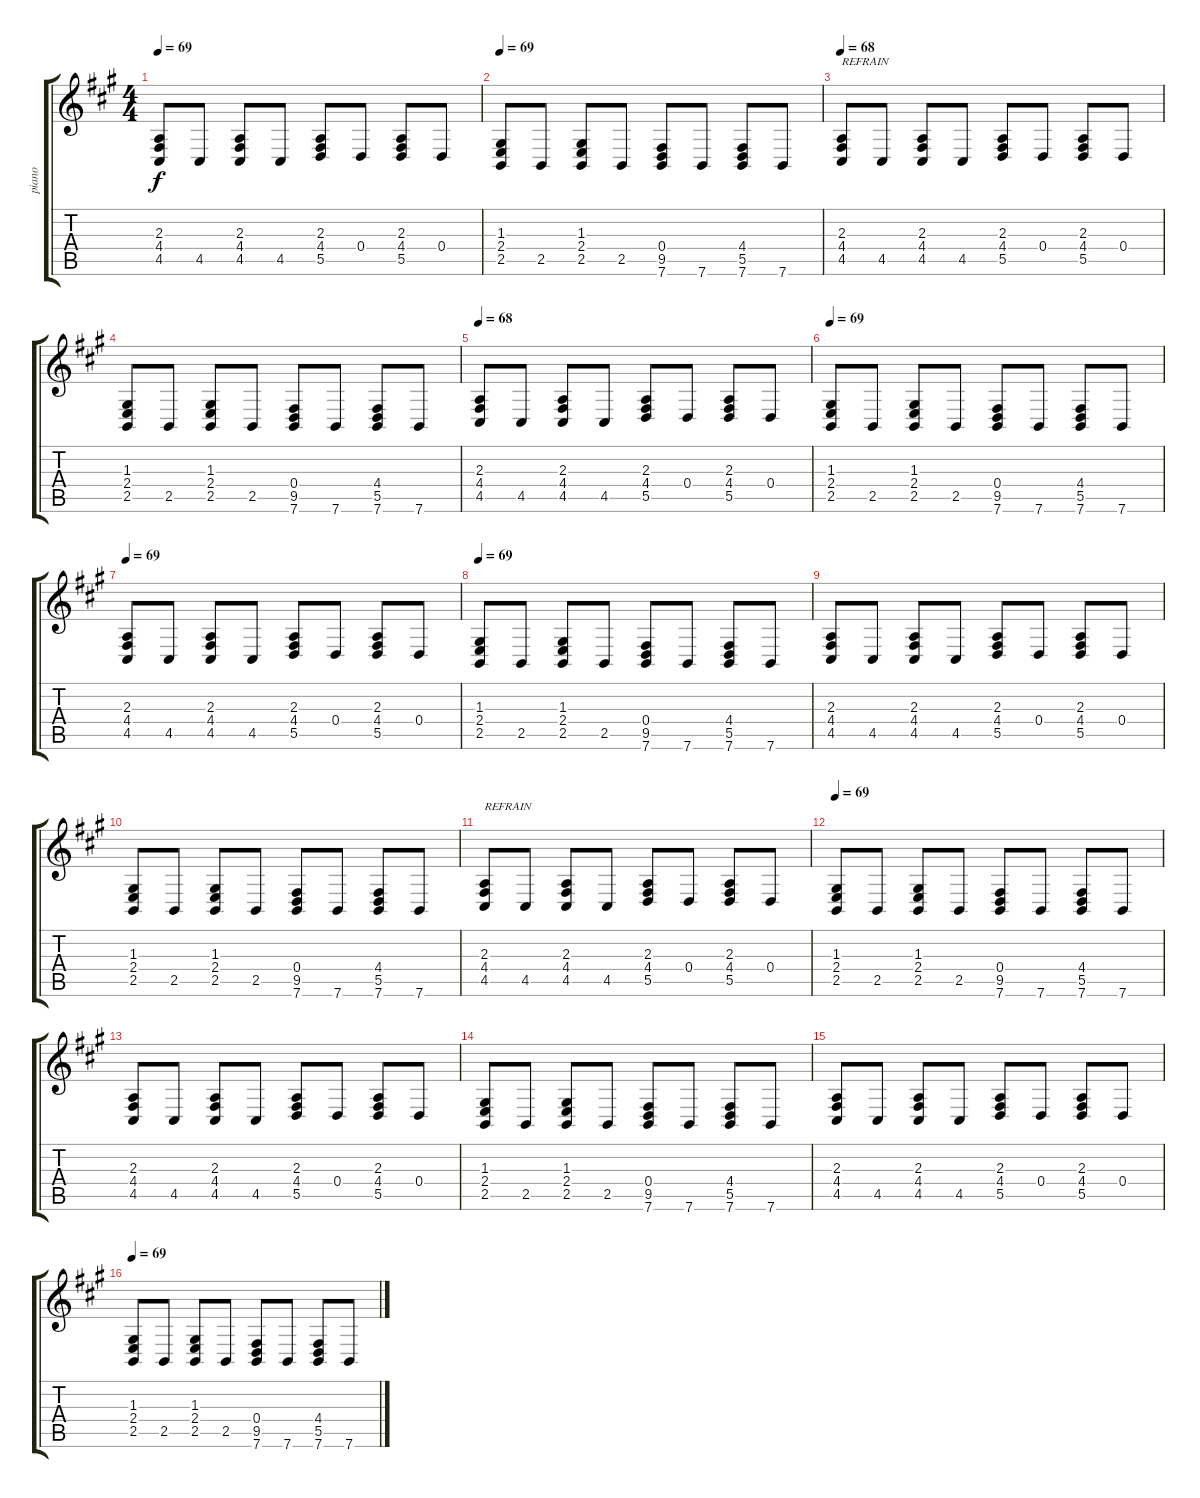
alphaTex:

\track ("piano" "piano") {instrument brightacousticpiano}
\staff {score tabs}
\tuning (E4 B3 G3 D3 A2 E2) {hide}
\ts (4 4)
\tempo 69
\clef g2
\ks f#minor
(2.3 4.4 4.5).8{dy f} 4.5.8 (2.3 4.4 4.5).8 4.5.8 (2.3 4.4 5.5).8 0.4.8 (2.3 4.4 5.5).8 0.4.8 |
\tempo 69
(1.3 2.4 2.5).8 2.5.8 (1.3 2.4 2.5).8 2.5.8 (0.4 9.5 7.6).8 7.6.8 (4.4 5.5 7.6).8 7.6.8 |
\tempo 68
(2.3 4.4 4.5).8{txt "REFRAIN"} 4.5.8 (2.3 4.4 4.5).8 4.5.8 (2.3 4.4 5.5).8 0.4.8 (2.3 4.4 5.5).8 0.4.8 |
(1.3 2.4 2.5).8 2.5.8 (1.3 2.4 2.5).8 2.5.8 (0.4 9.5 7.6).8 7.6.8 (4.4 5.5 7.6).8 7.6.8 |
\tempo 68
(2.3 4.4 4.5).8 4.5.8 (2.3 4.4 4.5).8 4.5.8 (2.3 4.4 5.5).8 0.4.8 (2.3 4.4 5.5).8 0.4.8 |
\tempo 69
(1.3 2.4 2.5).8 2.5.8 (1.3 2.4 2.5).8 2.5.8 (0.4 9.5 7.6).8 7.6.8 (4.4 5.5 7.6).8 7.6.8 |
\tempo 69
(2.3 4.4 4.5).8 4.5.8 (2.3 4.4 4.5).8 4.5.8 (2.3 4.4 5.5).8 0.4.8 (2.3 4.4 5.5).8 0.4.8 |
\tempo 69
(1.3 2.4 2.5).8 2.5.8 (1.3 2.4 2.5).8 2.5.8 (0.4 9.5 7.6).8 7.6.8 (4.4 5.5 7.6).8 7.6.8 |
(2.3 4.4 4.5).8 4.5.8 (2.3 4.4 4.5).8 4.5.8 (2.3 4.4 5.5).8 0.4.8 (2.3 4.4 5.5).8 0.4.8 |
(1.3 2.4 2.5).8 2.5.8 (1.3 2.4 2.5).8 2.5.8 (0.4 9.5 7.6).8 7.6.8 (4.4 5.5 7.6).8 7.6.8 |
(2.3 4.4 4.5).8{txt "REFRAIN"} 4.5.8 (2.3 4.4 4.5).8 4.5.8 (2.3 4.4 5.5).8 0.4.8 (2.3 4.4 5.5).8 0.4.8 |
\tempo 69
(1.3 2.4 2.5).8 2.5.8 (1.3 2.4 2.5).8 2.5.8 (0.4 9.5 7.6).8 7.6.8 (4.4 5.5 7.6).8 7.6.8 |
(2.3 4.4 4.5).8 4.5.8 (2.3 4.4 4.5).8 4.5.8 (2.3 4.4 5.5).8 0.4.8 (2.3 4.4 5.5).8 0.4.8 |
(1.3 2.4 2.5).8 2.5.8 (1.3 2.4 2.5).8 2.5.8 (0.4 9.5 7.6).8 7.6.8 (4.4 5.5 7.6).8 7.6.8 |
(2.3 4.4 4.5).8 4.5.8 (2.3 4.4 4.5).8 4.5.8 (2.3 4.4 5.5).8 0.4.8 (2.3 4.4 5.5).8 0.4.8 |
\tempo 69
(1.3 2.4 2.5).8 2.5.8 (1.3 2.4 2.5).8 2.5.8 (0.4 9.5 7.6).8 7.6.8 (4.4 5.5 7.6).8 7.6.8
